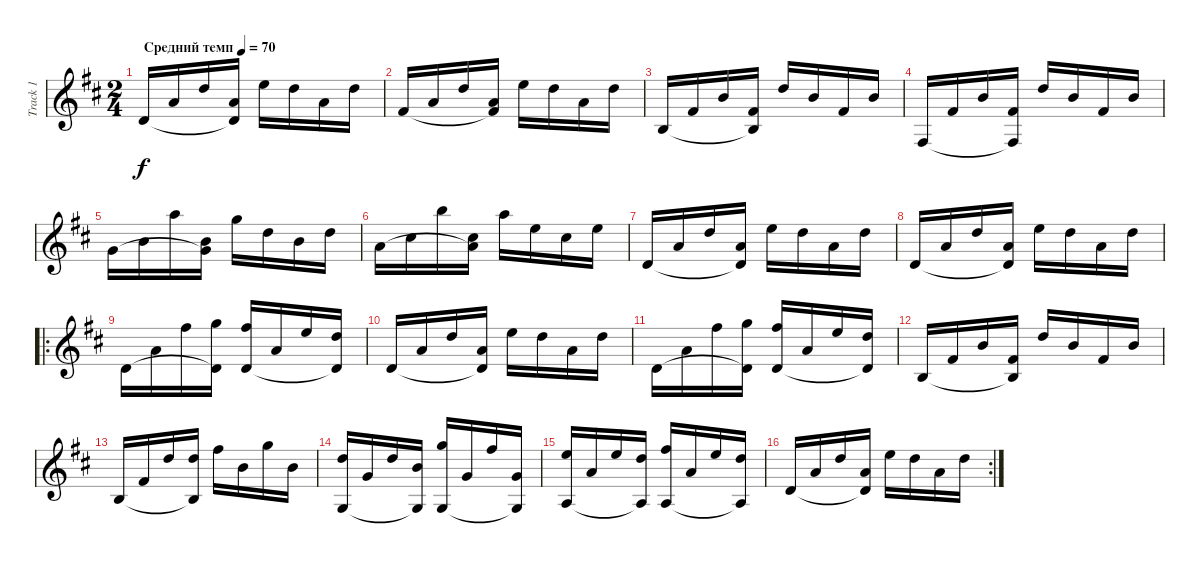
\track ("Track 1" "Track 1") {instrument acousticguitarnylon}
\staff {score}
\tuning (E4 B3 G3 D3 A2 E2) {hide}
\ts (2 4)
\tempo (70 "Средний темп")
\clef g2
\ks d
0.4.16{dy f instrument acousticguitarnylon} 2.3.16 3.2.16 (2.3 0.4{t}).16 0.1.16 3.2.16 2.3.16 3.2.16 |
4.4.16 2.3.16 3.2.16 (2.3 4.4{t}).16 0.1.16 3.2.16 2.3.16 3.2.16 |
2.5.16 4.4.16 4.3.16 (4.4 2.5{t}).16 3.2.16 4.3.16 4.4.16 4.3.16 |
2.6.16 4.4.16 4.3.16 (4.4 2.6{t}).16 3.2.16 4.3.16 4.4.16 4.3.16 |
5.4.16 4.3.16 5.1.16 (4.3 5.4{t}).16 3.1.16 3.2.16 4.3.16 3.2.16 |
7.4.16 6.3.16 7.1.16 (6.3 7.4{t}).16 5.1.16 5.2.16 6.3.16 5.2.16 |
0.4.16 2.3.16 3.2.16 (2.3 0.4{t}).16 0.1.16 3.2.16 2.3.16 3.2.16 |
0.4.16 2.3.16 3.2.16 (2.3 0.4{t}).16 0.1.16 3.2.16 2.3.16 3.2.16 |
\ro
0.4.16 2.3.16 2.1.16 (3.1 0.4{t}).16 (2.1 0.4).16 2.3.16 0.1.16 (3.2 0.4{t}).16 |
0.4.16 2.3.16 3.2.16 (2.3 0.4{t}).16 0.1.16 3.2.16 2.3.16 3.2.16 |
0.4.16 2.3.16 2.1.16 (3.1 0.4{t}).16 (2.1 0.4).16 2.3.16 0.1.16 (3.2 0.4{t}).16 |
2.5.16 4.4.16 4.3.16 (4.4 2.5{t}).16 3.2.16 4.3.16 4.4.16 4.3.16 |
2.5.16 4.4.16 3.2.16 (3.2 2.5{t}).16 2.1.16 4.3.16 3.1.16 4.3.16 |
(3.2 3.6).16 0.3.16 3.2.16 (0.2 3.6{t}).16 (3.1 3.6).16 0.3.16 2.1.16 (0.3 3.6{t}).16 |
(0.1 0.5).16 2.3.16 0.1.16 (3.2 0.5{t}).16 (2.1 0.5).16 2.3.16 0.1.16 (3.2 0.5{t}).16 |
\rc 2
0.4.16 2.3.16 3.2.16 (2.3 0.4{t}).16 0.1.16 3.2.16 2.3.16 3.2.16
